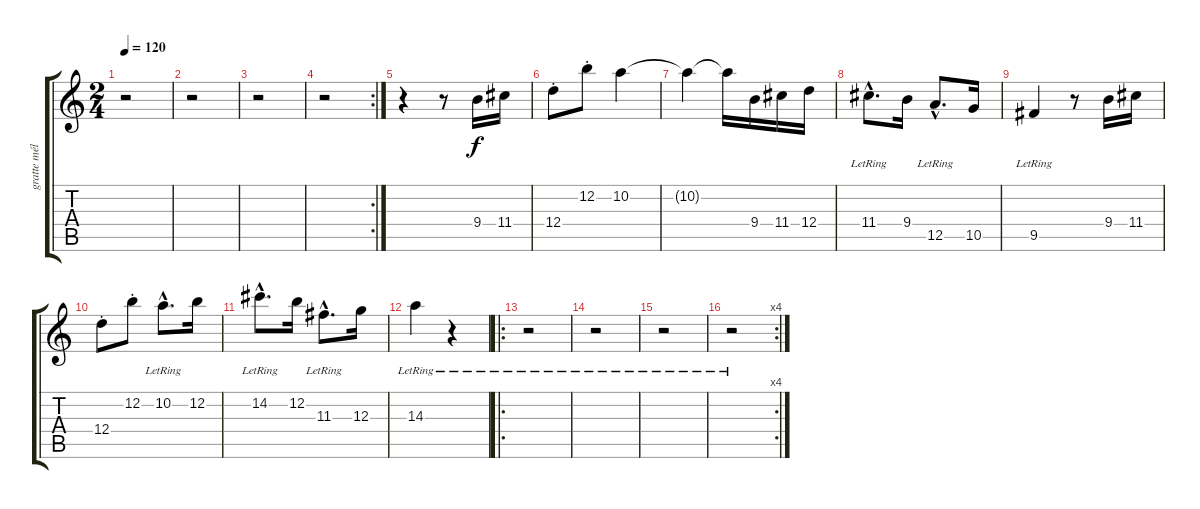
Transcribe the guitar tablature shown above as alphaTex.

\track ("gratte mélodique" "gratte mél") {instrument electricguitarmuted}
\staff {score tabs}
\tuning (E4 B3 G3 D3 A2 E2) {hide}
\ts (2 4)
\tempo 120
\clef g2
\ks c
r.2{dy f instrument electricguitarmuted} |
r.2 |
r.2 |
\rc 2
r.2 |
r.4 r.8 9.4.16 11.4.16 |
12.4{st}.8 12.2{st}.8 10.2.4 |
10.2{t}.4 10.2{t}.16 9.4.16 11.4.16 12.4.16 |
11.4{hac lr}.8{d} 9.4.16 12.5{hac lr}.8{d} 10.5.16 |
9.5{lr}.4 r.8 9.4.16 11.4.16 |
12.4{st}.8 12.2{st}.8 10.2{hac lr}.8{d} 12.2.16 |
14.2{hac lr}.8{d} 12.2.16 11.3{hac lr}.8{d} 12.3.16 |
14.3{lr}.4 r.4 |
\ro
r.2 |
r.2 |
r.2 |
\rc 4
r.2
